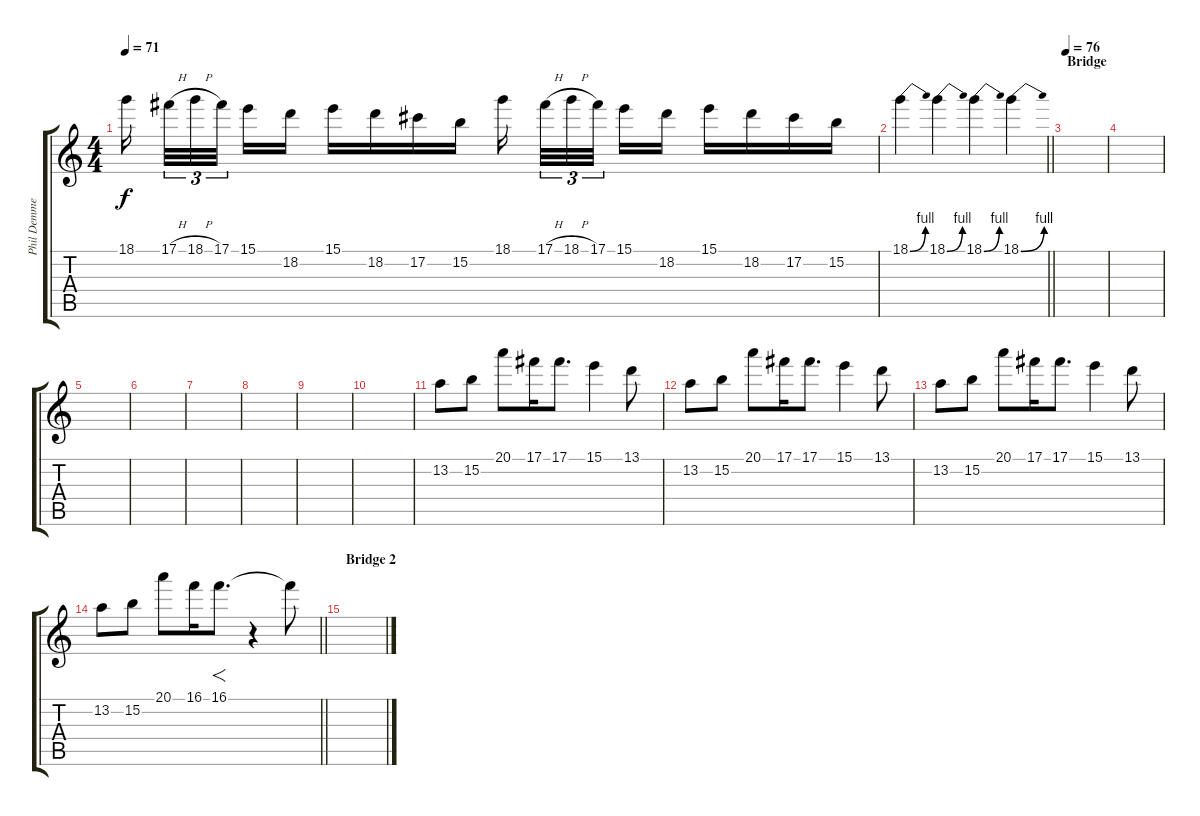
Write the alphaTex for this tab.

\track ("Phil Demmel - Lead guitar" "Phil Demme") {instrument distortionguitar}
\staff {score tabs}
\tuning (Db4 Ab3 E3 B2 Gb2 B1) {hide}
\ts (4 4)
\tempo 71
\clef g2
\ks c
18.1.16{dy f beam splitsecondary} 17.1{h}.32{tu (3 2)} 18.1{h}.32{tu (3 2)} 17.1.32{tu (3 2) beam splitsecondary} 15.1.16 18.2.16 15.1.16 18.2.16 17.2.16 15.2.16 18.1.16{beam splitsecondary} 17.1{h}.32{tu (3 2)} 18.1{h}.32{tu (3 2)} 17.1.32{tu (3 2) beam splitsecondary} 15.1.16 18.2.16 15.1.16 18.2.16 17.2.16 15.2.16 |
\barLineRight lightlight
18.1{be (bend 0 0 60 4)}.4 18.1{be (bend 0 0 60 4)}.4 18.1{be (bend 0 0 60 4)}.4 18.1{be (bend 0 0 60 4)}.4 |
\section ("" "Bridge")
\tempo 76
|
|
|
|
|
|
|
|
13.2.8 15.2.8 20.1.8 17.1.16 17.1.8{d} 15.1.4 13.1.8 |
13.2.8 15.2.8 20.1.8 17.1.16 17.1.8{d} 15.1.4 13.1.8 |
13.2.8 15.2.8 20.1.8 17.1.16 17.1.8{d} 15.1.4 13.1.8 |
\barLineRight lightlight
13.2.8 15.2.8 20.1.8 16.1.16 16.1.8{f d} r.4 16.1{t}.8 |
\section ("" "Bridge 2")
